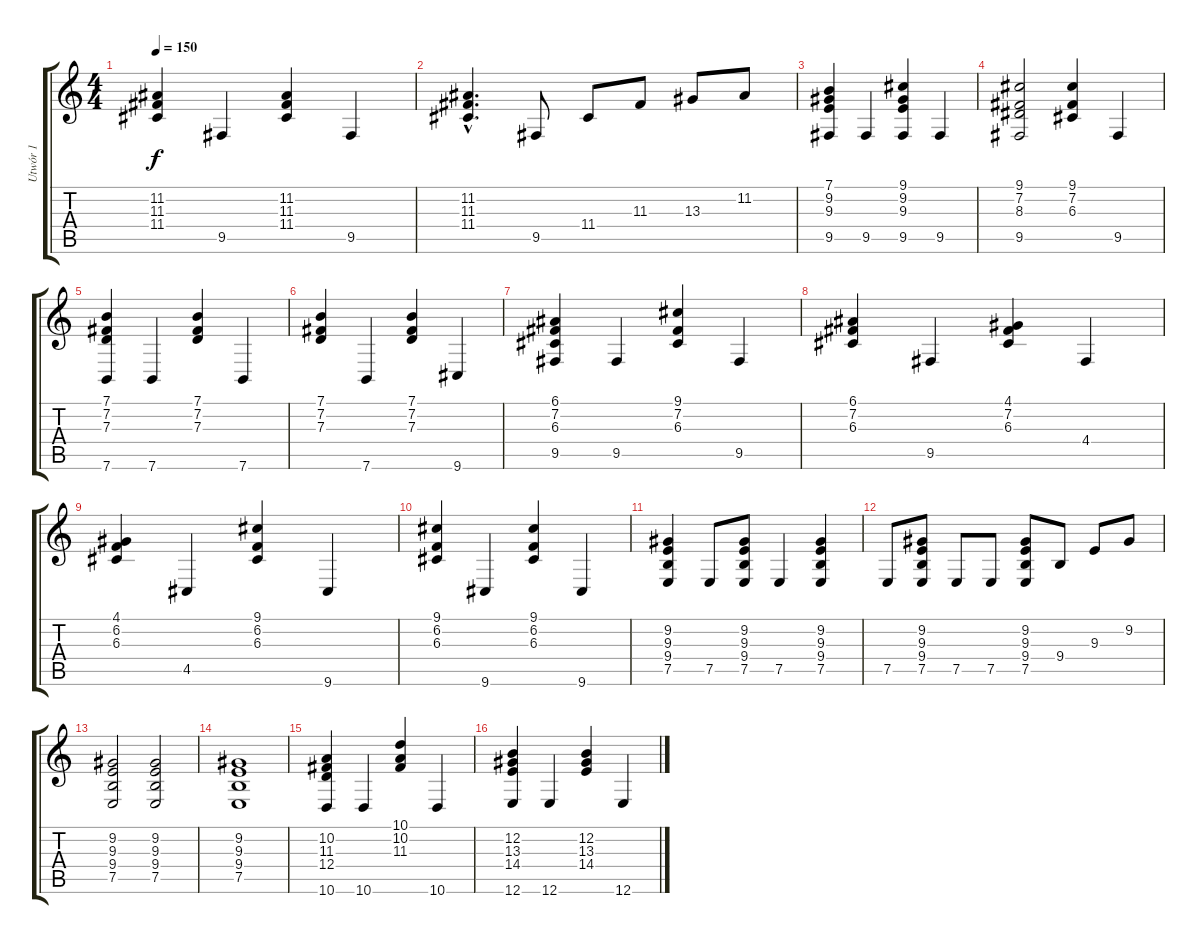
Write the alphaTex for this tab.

\track ("Utwór 1" "Utwór 1") {instrument acousticgrandpiano}
\staff {score tabs}
\tuning (E4 B3 G3 D3 A2 E2) {hide}
\ts (4 4)
\tempo 150
\clef g2
\ks c
(11.2 11.3 11.4).4{dy f} 9.5.4 (11.2 11.3 11.4).4 9.5.4 |
(11.2{hac} 11.3{hac} 11.4{hac}).4{d} 9.5.8 11.4.8 11.3.8 13.3.8 11.2.8 |
(7.1 9.2 9.3 9.5).4 9.5.4 (9.1 9.2 9.3 9.5).4 9.5.4 |
(9.1 7.2 8.3 9.5).2 (9.1 7.2 6.3).4 9.5.4 |
(7.1 7.2 7.3 7.6).4 7.6.4 (7.1 7.2 7.3).4 7.6.4 |
(7.1 7.2 7.3).4 7.6.4 (7.1 7.2 7.3).4 9.6.4 |
(6.1 7.2 6.3 9.5).4 9.5.4 (9.1 7.2 6.3).4 9.5.4 |
(6.1 7.2 6.3).4 9.5.4 (4.1 7.2 6.3).4 4.4.4 |
(4.1 6.2 6.3).4 4.5.4 (9.1 6.2 6.3).4 9.6.4 |
(9.1 6.2 6.3).4 9.6.4 (9.1 6.2 6.3).4 9.6.4 |
(9.2 9.3 9.4 7.5).4 7.5.8 (9.2 9.3 9.4 7.5).8 7.5.4 (9.2 9.3 9.4 7.5).4 |
7.5.8 (9.2 9.3 9.4 7.5).8 7.5.8 7.5.8 (9.2 9.3 9.4 7.5).8 9.4.8 9.3.8 9.2.8 |
(9.2 9.3 9.4 7.5).2 (9.2 9.3 9.4 7.5).2 |
(9.2 9.3 9.4 7.5).1 |
(10.2 11.3 12.4 10.6).4 10.6.4 (10.1 10.2 11.3).4 10.6.4 |
(12.2 13.3 14.4 12.6).4 12.6.4 (12.2 13.3 14.4).4 12.6.4
